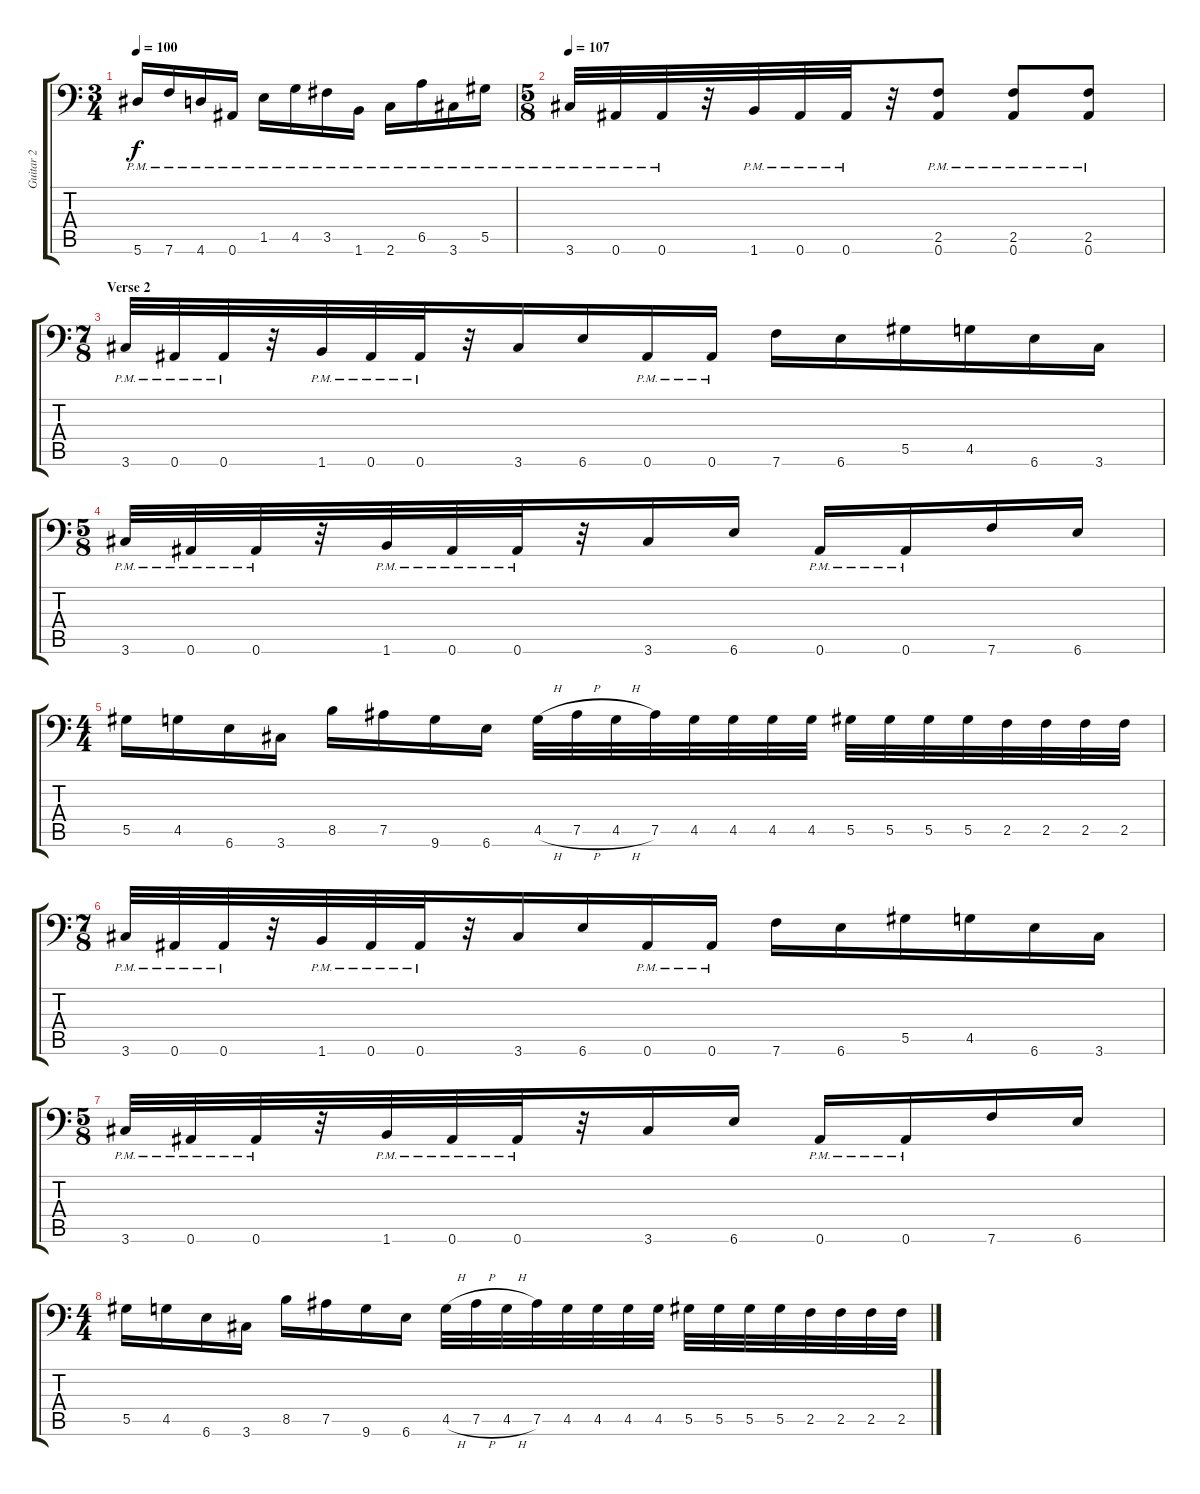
\track ("Guitar 2" "Guitar 2") {instrument distortionguitar}
\staff {score tabs}
\tuning (Bb3 F3 Db3 Ab2 Eb2 Bb1) {hide}
\ts (3 4)
\tempo 100
\clef f4
\ks c
5.6{pm}.16{dy f} 7.6{pm}.16 4.6{pm}.16 0.6{pm}.16 1.5{pm}.16 4.5{pm}.16 3.5{pm}.16 1.6{pm}.16 2.6{pm}.16 6.5{pm}.16 3.6{pm}.16 5.5{pm}.16 |
\ts (5 8)
\tempo 107
3.6{pm}.32 0.6{pm}.32 0.6{pm}.32 r.32 1.6{pm}.32 0.6{pm}.32 0.6{pm}.32 r.32 (2.5{pm} 0.6{pm}).8 (2.5{pm} 0.6{pm}).8 (2.5{pm} 0.6{pm}).8 |
\ts (7 8)
\section ("" "Verse 2")
3.6{pm}.32 0.6{pm}.32 0.6{pm}.32 r.32 1.6{pm}.32 0.6{pm}.32 0.6{pm}.32 r.32 3.6.16 6.6.16 0.6{pm}.16 0.6{pm}.16 7.6.16 6.6.16 5.5.16 4.5.16 6.6.16 3.6.16 |
\ts (5 8)
3.6{pm}.32 0.6{pm}.32 0.6{pm}.32 r.32 1.6{pm}.32 0.6{pm}.32 0.6{pm}.32 r.32 3.6.16 6.6.16 0.6{pm}.16 0.6{pm}.16 7.6.16 6.6.16 |
\ts (4 4)
5.5.16 4.5.16 6.6.16 3.6.16 8.5.16 7.5.16 9.6.16 6.6.16 4.5{h}.32 7.5{h}.32 4.5{h}.32 7.5.32 4.5.32 4.5.32 4.5.32 4.5.32 5.5.32 5.5.32 5.5.32 5.5.32 2.5.32 2.5.32 2.5.32 2.5.32 |
\ts (7 8)
3.6{pm}.32 0.6{pm}.32 0.6{pm}.32 r.32 1.6{pm}.32 0.6{pm}.32 0.6{pm}.32 r.32 3.6.16 6.6.16 0.6{pm}.16 0.6{pm}.16 7.6.16 6.6.16 5.5.16 4.5.16 6.6.16 3.6.16 |
\ts (5 8)
3.6{pm}.32 0.6{pm}.32 0.6{pm}.32 r.32 1.6{pm}.32 0.6{pm}.32 0.6{pm}.32 r.32 3.6.16 6.6.16 0.6{pm}.16 0.6{pm}.16 7.6.16 6.6.16 |
\ts (4 4)
5.5.16 4.5.16 6.6.16 3.6.16 8.5.16 7.5.16 9.6.16 6.6.16 4.5{h}.32 7.5{h}.32 4.5{h}.32 7.5.32 4.5.32 4.5.32 4.5.32 4.5.32 5.5.32 5.5.32 5.5.32 5.5.32 2.5.32 2.5.32 2.5.32 2.5.32
